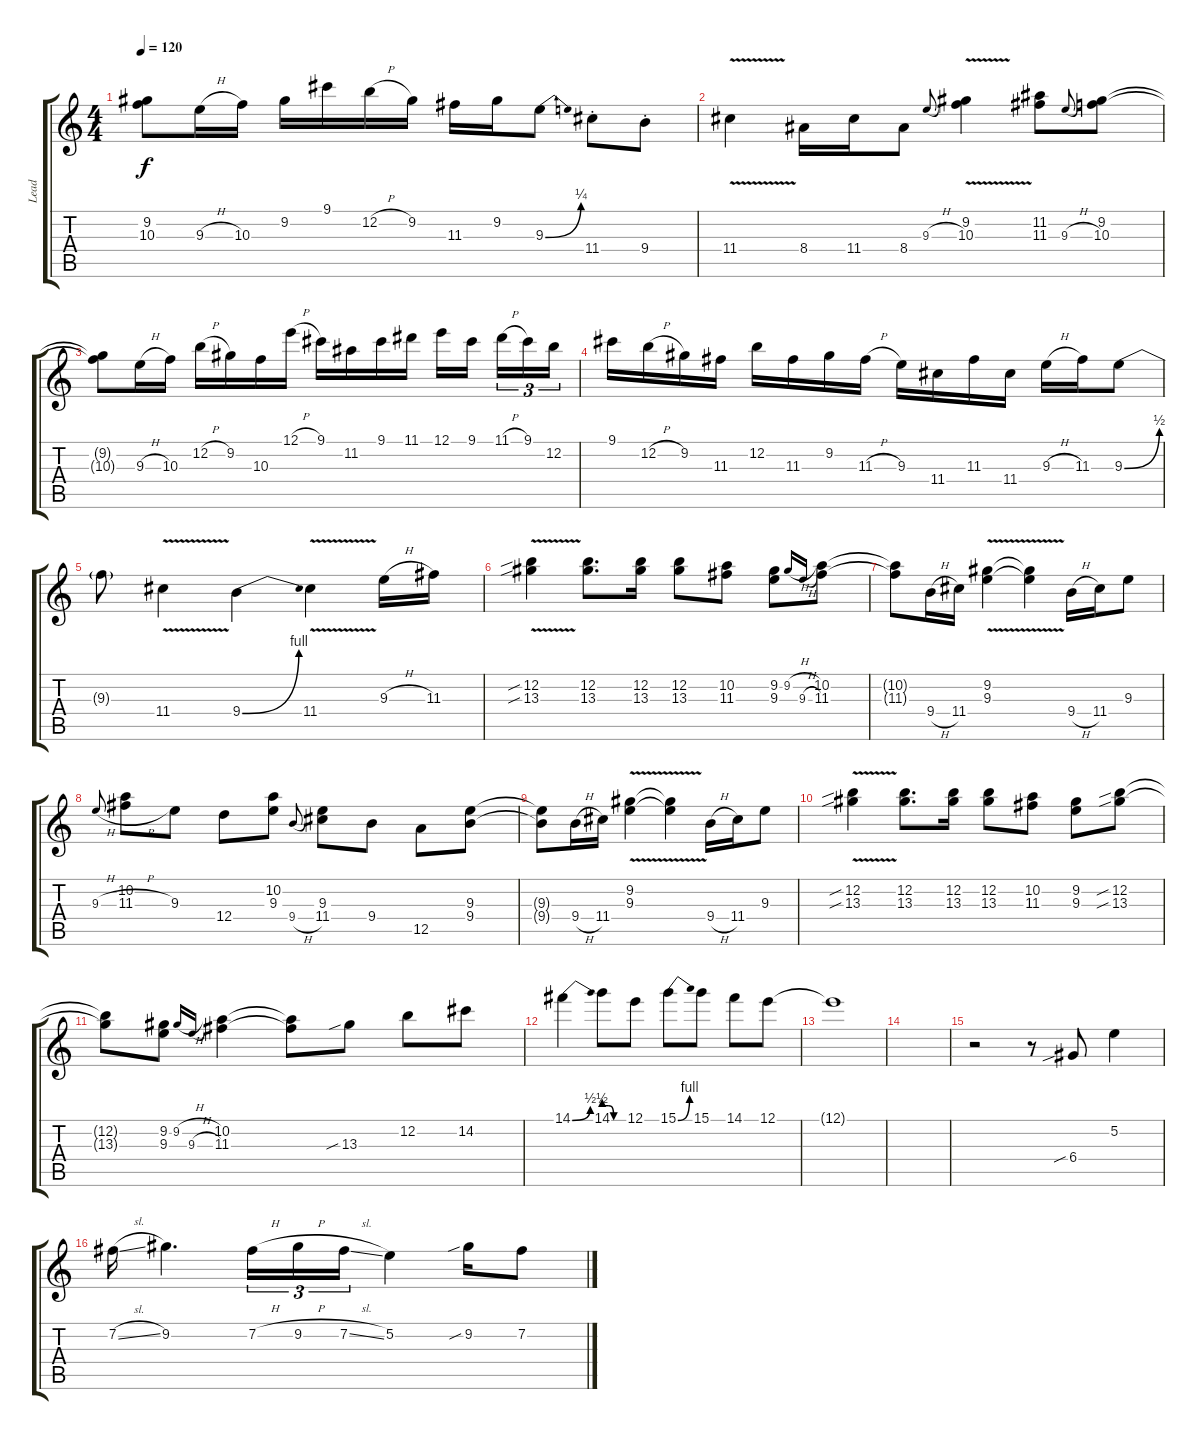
\track ("Lead" "Lead") {instrument overdrivenguitar}
\staff {score tabs}
\tuning (E4 B3 G3 D3 A2 E2) {hide}
\ts (4 4)
\tempo 120
\clef g2
\ks c
(9.2{t} 10.3{t}).8{dy f} 9.3{h}.16 10.3.16 9.2.16 9.1.16 12.2{h}.16 9.2.16 11.3.16 9.2.16 9.3{be (bend 0 0 60 1)}.8 11.4{st}.8 9.4{st}.8 |
11.4{v}.4 8.4.16 11.4.16 8.4.8 9.3{h}.8{gr onbeat} (9.2{v} 10.3{v}).4 (11.2 11.3).8 9.3{h}.8{gr onbeat} (9.2 10.3).8 |
(9.2{t} 10.3{t}).8 9.3{h}.16 10.3.16 12.2{h}.16 9.2.16 10.3.16 12.1{h}.16 9.1.16 11.2.16 9.1.16 11.1.16 12.1.16 9.1.16{beam splitsecondary} 11.1{h}.16{tu (3 2)} 9.1.16{tu (3 2)} 12.2.16{tu (3 2)} |
9.1.16 12.2{h}.16 9.2.16 11.3.16 12.2.16 11.3.16 9.2.16 11.3{h}.16 9.3.16 11.4.16 11.3.16 11.4.16 9.3{h}.16 11.3.16 9.3{be (bend 0 0 60 2)}.8 |
9.3{t}.8 11.4{v}.4 9.4{be (bend 0 0 60 4)}.4 11.4{v}.4 9.3{h}.16 11.3.16 |
(12.2{v sib} 13.3{v sib}).4 (12.2 13.3).8{d} (12.2 13.3).16 (12.2 13.3).8 (10.2 11.3).8 (9.2 9.3).8 9.2{h}.16{gr onbeat} 9.3{h}.16{gr onbeat} (10.2 11.3).8 |
(10.2{t} 11.3{t}).8 9.4{h}.16 11.4.16 (9.2{v} 9.3{v}).4 (9.2{t} 9.3{t}).4 9.4{h}.16 11.4.16 9.3.8 |
9.3{h}.8{gr onbeat} (10.2 11.3{h}).8 9.3.8 12.4.8 (10.2 9.3).8 9.4{h}.8{gr onbeat} (9.3 11.4).8 9.4.8 12.5.8 (9.3 9.4).8 |
(9.3{t} 9.4{t}).8 9.4{h}.16 11.4.16 (9.2{v} 9.3{v}).4 (9.2{t} 9.3{t}).4 9.4{h}.16 11.4.16 9.3.8 |
(12.2{v sib} 13.3{v sib}).4 (12.2 13.3).8{d} (12.2 13.3).16 (12.2 13.3).8 (10.2 11.3).8 (9.2 9.3).8 (12.2{sib} 13.3{sib}).8 |
(12.2{t} 13.3{t}).8 (9.2 9.3).8 9.2{h}.16{gr onbeat} 9.3{h}.16{gr onbeat} (10.2 11.3).4 (10.2{t} 11.3{t}).8 13.3{sib}.8 12.2.8 14.2.8 |
14.1{be (bend 0 0 60 2)}.4 14.1{be (custom 0 2 15 2 30 0 60 0)}.8 12.1.8 15.1{be (bend 0 0 60 4)}.8 15.1.8 14.1.8 12.1.8 |
12.1{t}.1 |
|
r.2{instrument overdrivenguitar} r.8 6.4{sib}.8 5.2.4 |
7.2{sl}.16 9.2.4{d} 7.2{h}.16{tu (3 2)} 9.2{h}.16{tu (3 2)} 7.2{sl}.16{tu (3 2)} 5.2.4 9.2{sib}.16 7.2.8
